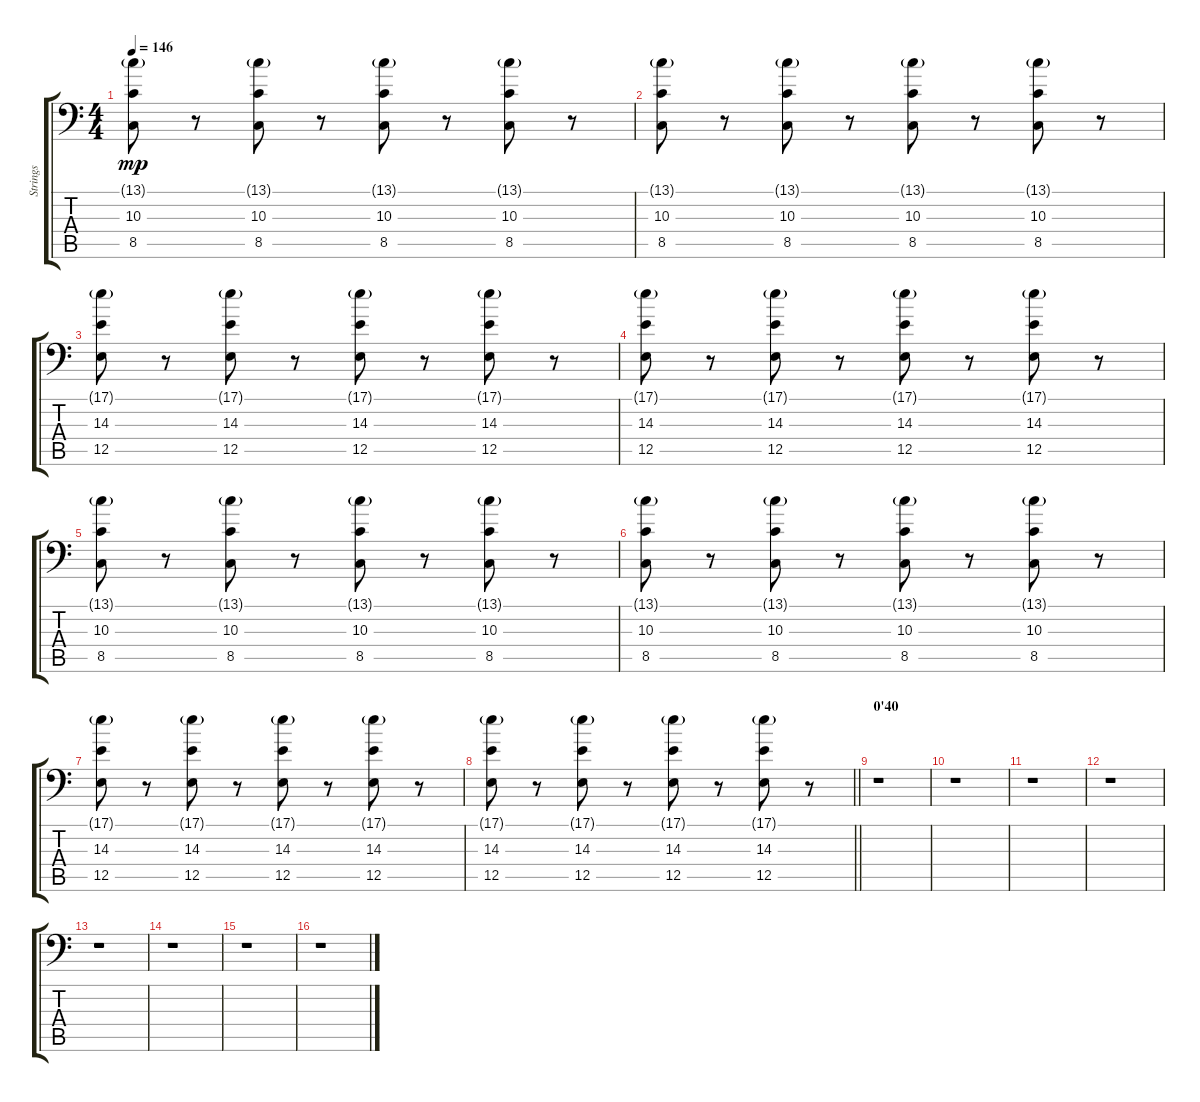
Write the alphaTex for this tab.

\track ("Strings" "Strings") {instrument stringensemble1}
\staff {score tabs}
\tuning (B3 Gb3 D3 A2 E2 A1) {hide}
\ts (4 4)
\tempo 146
\clef f4
\ks c
(13.1{g} 10.3 8.5).8{dy mp} r.8 (13.1{g} 10.3 8.5).8 r.8 (13.1{g} 10.3 8.5).8 r.8 (13.1{g} 10.3 8.5).8 r.8 |
(13.1{g} 10.3 8.5).8 r.8 (13.1{g} 10.3 8.5).8 r.8 (13.1{g} 10.3 8.5).8 r.8 (13.1{g} 10.3 8.5).8 r.8 |
(17.1{g} 14.3 12.5).8 r.8 (17.1{g} 14.3 12.5).8 r.8 (17.1{g} 14.3 12.5).8 r.8 (17.1{g} 14.3 12.5).8 r.8 |
(17.1{g} 14.3 12.5).8 r.8 (17.1{g} 14.3 12.5).8 r.8 (17.1{g} 14.3 12.5).8 r.8 (17.1{g} 14.3 12.5).8 r.8 |
(13.1{g} 10.3 8.5).8 r.8 (13.1{g} 10.3 8.5).8 r.8 (13.1{g} 10.3 8.5).8 r.8 (13.1{g} 10.3 8.5).8 r.8 |
(13.1{g} 10.3 8.5).8 r.8 (13.1{g} 10.3 8.5).8 r.8 (13.1{g} 10.3 8.5).8 r.8 (13.1{g} 10.3 8.5).8 r.8 |
(17.1{g} 14.3 12.5).8 r.8 (17.1{g} 14.3 12.5).8 r.8 (17.1{g} 14.3 12.5).8 r.8 (17.1{g} 14.3 12.5).8 r.8 |
\barLineRight lightlight
(17.1{g} 14.3 12.5).8 r.8 (17.1{g} 14.3 12.5).8 r.8 (17.1{g} 14.3 12.5).8 r.8 (17.1{g} 14.3 12.5).8 r.8 |
\section ("" "0'40")
r.1 |
r.1 |
r.1 |
r.1 |
r.1 |
r.1 |
r.1 |
r.1
